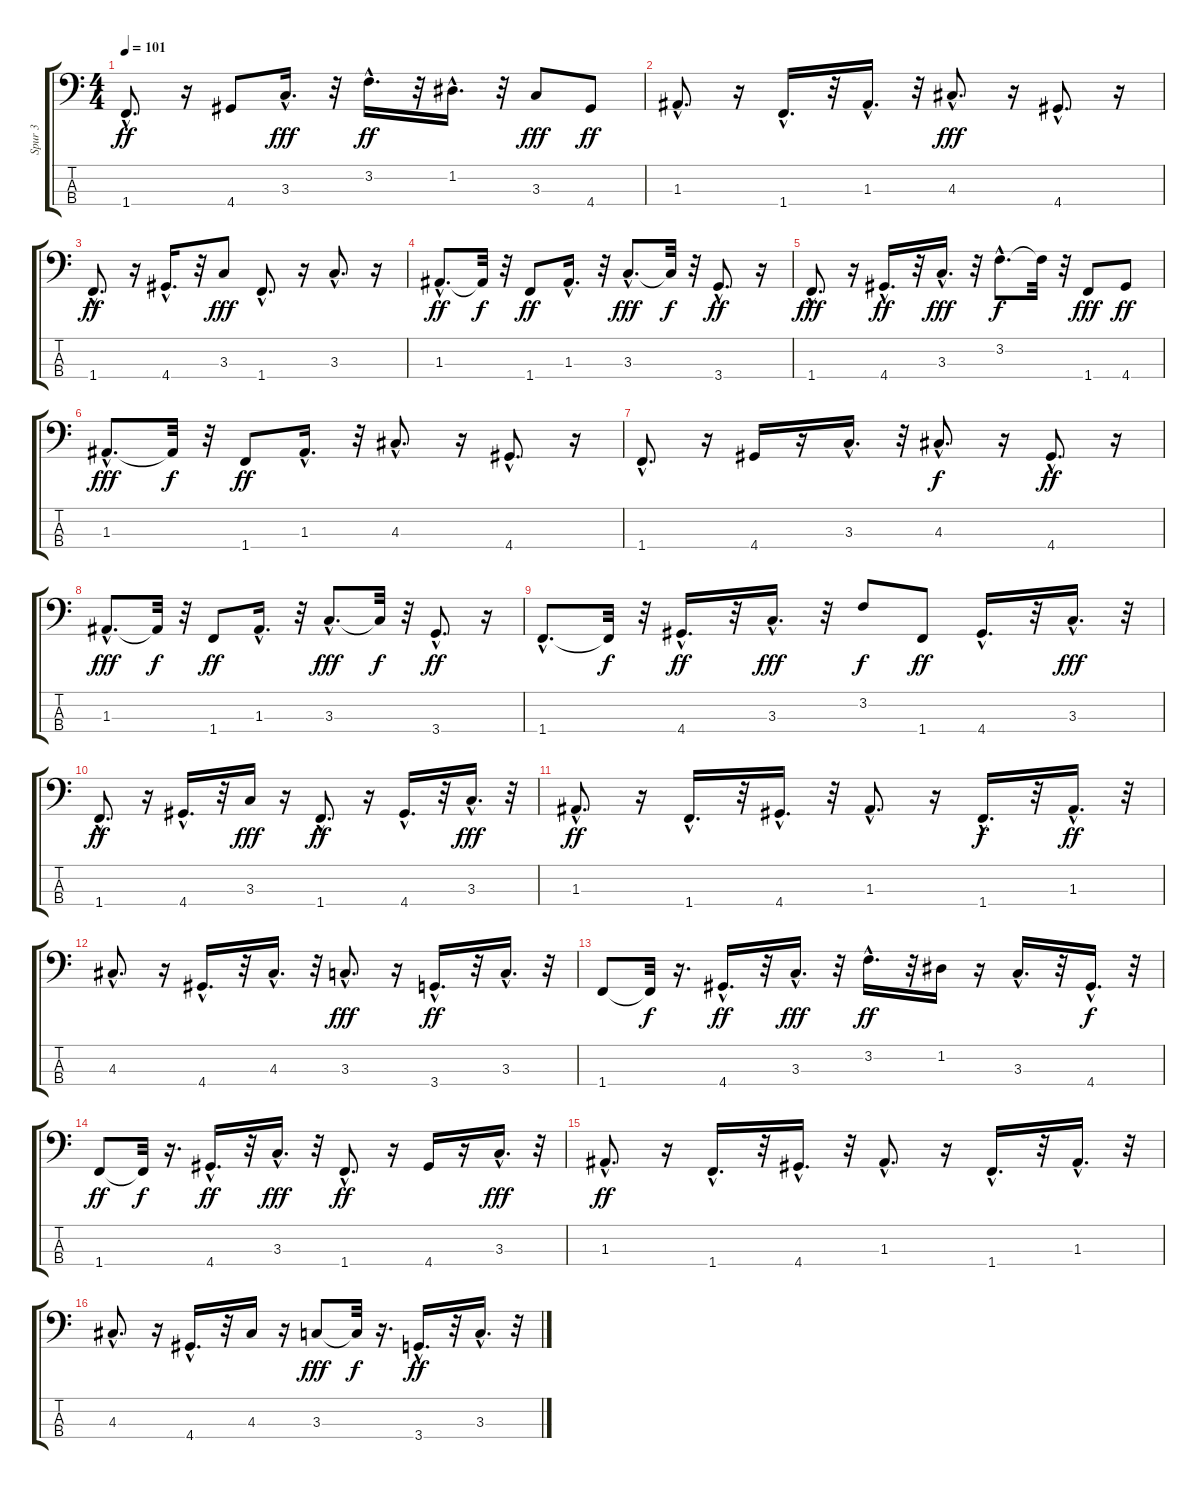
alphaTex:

\track ("Spur 3" "Spur 3") {instrument fretlessbass}
\staff {score tabs}
\tuning (G2 D2 A1 E1) {hide}
\ts (4 4)
\tempo 101
\clef f4
\ks c
1.4{hac}.8{d dy ff} r.16 4.4.8 3.3{hac}.16{d dy fff} r.32 3.2{hac}.16{d dy ff} r.32 1.2{hac}.16{d} r.32 3.3.8{dy fff} 4.4.8{dy ff} |
1.3{hac}.8{d} r.16 1.4{hac}.16{d} r.32 1.3{hac}.16{d} r.32 4.3{hac}.8{d dy fff} r.16 4.4{hac}.8{d} r.16 |
1.4{hac}.8{d dy ff} r.16 4.4{hac}.16{d} r.32 3.3.8{dy fff} 1.4{hac}.8{d} r.16 3.3{hac}.8{d} r.16 |
1.3{hac}.8{d dy ff} 1.3{t}.32{dy f} r.32 1.4.8{dy ff} 1.3{hac}.16{d} r.32 3.3{hac}.8{d dy fff} 3.3{t}.32{dy f} r.32 3.4{hac}.8{d dy ff} r.16 |
1.4{hac}.8{d dy fff} r.16 4.4{hac}.16{d dy ff} r.32 3.3{hac}.16{d dy fff} r.32 3.2{hac}.8{d dy f} 3.2{t}.32 r.32 1.4.8{dy fff} 4.4.8{dy ff} |
1.3{hac}.8{d dy fff} 1.3{t}.32{dy f} r.32 1.4.8{dy ff} 1.3{hac}.16{d} r.32 4.3{hac}.8{d} r.16 4.4{hac}.8{d} r.16 |
1.4{hac}.8{d} r.16 4.4.16 r.16 3.3{hac}.16{d} r.32 4.3{hac}.8{d dy f} r.16 4.4{hac}.8{d dy ff} r.16 |
1.3{hac}.8{d dy fff} 1.3{t}.32{dy f} r.32 1.4.8{dy ff} 1.3{hac}.16{d} r.32 3.3{hac}.8{d dy fff} 3.3{t}.32{dy f} r.32 3.4{hac}.8{d dy ff} r.16 |
1.4{hac}.8{d} 1.4{t}.32{dy f} r.32 4.4{hac}.16{d dy ff} r.32 3.3{hac}.16{d dy fff} r.32 3.2.8{dy f} 1.4.8{dy ff} 4.4{hac}.16{d} r.32 3.3{hac}.16{d dy fff} r.32 |
1.4{hac}.8{d dy ff} r.16 4.4{hac}.16{d} r.32 3.3.16{dy fff} r.16 1.4{hac}.8{d dy ff} r.16 4.4{hac}.16{d} r.32 3.3{hac}.16{d dy fff} r.32 |
1.3{hac}.8{d dy ff} r.16 1.4{hac}.16{d} r.32 4.4{hac}.16{d} r.32 1.3{hac}.8{d} r.16 1.4{hac}.16{d dy f} r.32 1.3{hac}.16{d dy ff} r.32 |
4.3{hac}.8{d} r.16 4.4{hac}.16{d} r.32 4.3{hac}.16{d} r.32 3.3{hac}.8{d dy fff} r.16 3.4{hac}.16{d dy ff} r.32 3.3{hac}.16{d} r.32 |
1.4.8 1.4{t}.32{dy f} r.16{d} 4.4{hac}.16{d dy ff} r.32 3.3{hac}.16{d dy fff} r.32 3.2{hac}.16{d dy ff} r.32 1.2.16 r.16 3.3{hac}.16{d} r.32 4.4{hac}.16{d dy f} r.32 |
1.4.8{dy ff} 1.4{t}.32{dy f} r.16{d} 4.4{hac}.16{d dy ff} r.32 3.3{hac}.16{d dy fff} r.32 1.4{hac}.8{d dy ff} r.16 4.4.16 r.16 3.3{hac}.16{d dy fff} r.32 |
1.3{hac}.8{d dy ff} r.16 1.4{hac}.16{d} r.32 4.4{hac}.16{d} r.32 1.3{hac}.8{d} r.16 1.4{hac}.16{d} r.32 1.3{hac}.16{d} r.32 |
4.3{hac}.8{d} r.16 4.4{hac}.16{d} r.32 4.3.16 r.16 3.3.8{dy fff} 3.3{t}.32{dy f} r.16{d} 3.4{hac}.16{d dy ff} r.32 3.3{hac}.16{d} r.32
